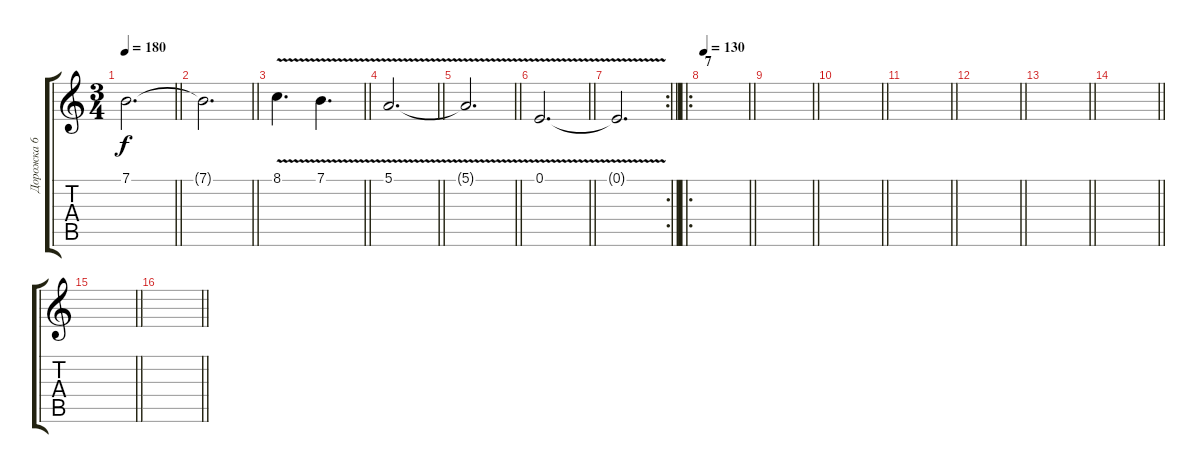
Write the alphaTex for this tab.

\track ("Дорожка 6" "Дорожка 6") {instrument panflute}
\staff {score tabs}
\tuning (E4 B3 G3 D3 A2 E2) {hide}
\ts (3 4)
\tempo 180
\clef g2
\barLineRight lightlight
\ks c
7.1{t}.2{d dy f} |
\barLineRight lightlight
7.1{t}.2{d} |
\barLineRight lightlight
8.1{v}.4{d} 7.1{v}.4{d} |
\barLineRight lightlight
5.1{v}.2{d} |
\barLineRight lightlight
5.1{t}.2{d} |
\barLineRight lightlight
0.1{v}.2{d} |
\rc 2
\barLineRight lightlight
0.1{t}.2{d} |
\ro
\section ("" "7")
\tempo 130
\barLineRight lightlight
|
\barLineRight lightlight
|
\barLineRight lightlight
|
\barLineRight lightlight
|
\barLineRight lightlight
|
\barLineRight lightlight
|
\barLineRight lightlight
|
\barLineRight lightlight
|
\barLineRight lightlight
